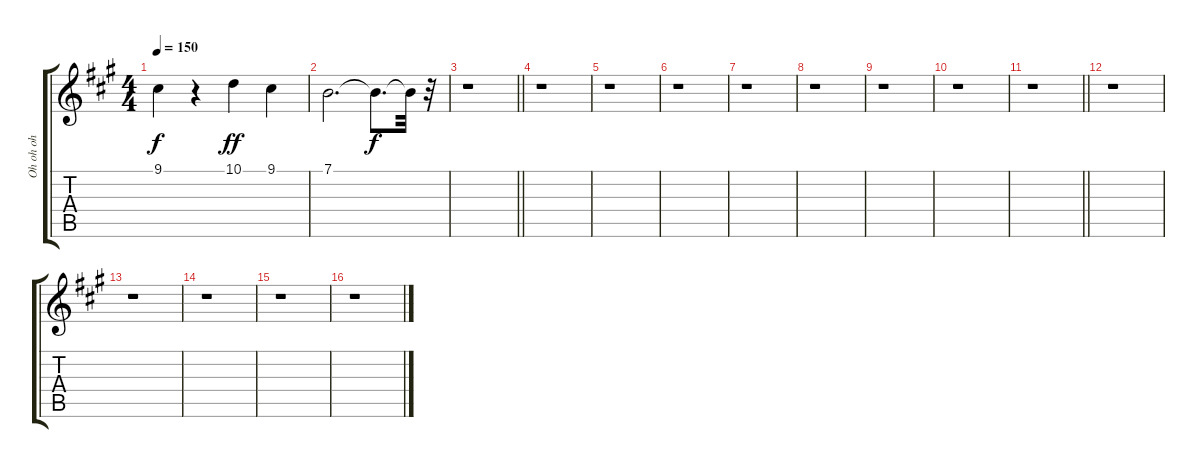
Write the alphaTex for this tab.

\track ("Oh oh oh" "Oh oh oh") {instrument synthvoice}
\staff {score tabs}
\tuning (E4 B3 G3 D3 A2 E2) {hide}
\ts (4 4)
\tempo 150
\clef g2
\ks a
9.1{t}.4{dy f} r.4 10.1.4{dy ff} 9.1.4 |
7.1.2{d} 7.1{t}.8{d dy f} 7.1{t}.32 r.32 |
\barLineRight lightlight
r.1 |
r.1 |
r.1 |
r.1 |
r.1 |
r.1 |
r.1 |
r.1 |
\barLineRight lightlight
r.1 |
r.1 |
r.1 |
r.1 |
r.1 |
r.1
